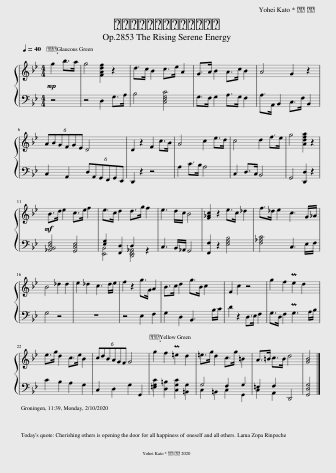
X:1
%%score { 1 | ( 2 3 ) }
L:1/8
Q:1/4=40
M:4/4
I:linebreak $
K:Bb
V:1 treble
V:2 bass
V:3 bass
V:1
!mp! g2 b>a | g4 [FAdf]2 z2 | d>c B2 c>e A2 | G>A B2 A>c B2 | A4 G2 z2 |$ %5
 (6:4:6ABGFGE D4 | D2 z2 F2 c>B | A4 c2 e>d | c4 d2 f>e | g4 [Adfa]2 z2 |$ %10
!mf! B>d e2 c>e f2 | e>c d2 d>g f2 | e3 d/c/ B4 | [F_Ac]2 z2 e>c _d2 | f>_d e2 c3 G/_A/ |$ %15
 B4 _d2 d2 | e2 _d2 c3 d/e/ | f2 z2 g>G A2 | B>c d2 g>B c2 | F2 c2 z4 | %20
 g2 f2 Pe2 d2 |$ e>g d2 c>e B2 | (6:4:6cdBAGF G4 | g2 f2 P=e2 d2 | =e>g d2 c>g =B2 | %25
 A>=B c>B d4 | [GB]4 |] %27
V:2
 z4 | z4 D,2 G,>A, | B,4 [C,E,G,C]4 | G,>F, G,2 A,>G, F,2 | A,>A,, B,,2 C,>F, B,,2 |$ %5
 C,2 A,,2 (6:4:6D,A,,G,,F,,G,,E,, | D,,2 z2 z4 | A,2 C>B, A,4 | C,2 D,>C, B,,4 | G,,4 [D,,D,]2 z2 |$ %10
 [_A,,B,,D,F,]4 [G,,C,E,]4 | [E,,B,,]4 [D,,F,,_A,,]4 | C,3 B,,/_A,,/ G,,4 | [F,,F,]2 z2 [E,G,B,]4 | [F,_A,C]4 C,3 E,/F,/ |$ %15
 G,4 z4 | z8 | z4 E,2 F,2 | G,2 D,2 B,,3 B,/C/ | D2 z2 D,>E, F,2 | %20
 G,>D, F,2 PG,3 A,/B,/ |$ C2 B,2 A,2 G,2 | C,2 D,2 G,2 G,,2 | [=E,G,C]2 [D,=B,]2 [C,G,C]2 [=B,,G,]2 | C,2 =B,,2 C,2 G,,2 | %25
 C,2 A,,2 D,,4 | [G,,D,G,]4 |] %27
V:3
 x4 | x8 | x8 | x8 | x8 |$ %5
 x8 | x8 | x8 | x8 | x8 |$ %10
 x8 | [E,G,]2 [F,,D,]2 D,2 z2 | x8 | x8 | x8 |$ %15
 x8 | x8 | x8 | x8 | x8 | %20
 x8 |$ x8 | x8 | x8 | G,4 F,2 G,2 | %25
 =E,2 F,2 x4 | x4 |] %27
